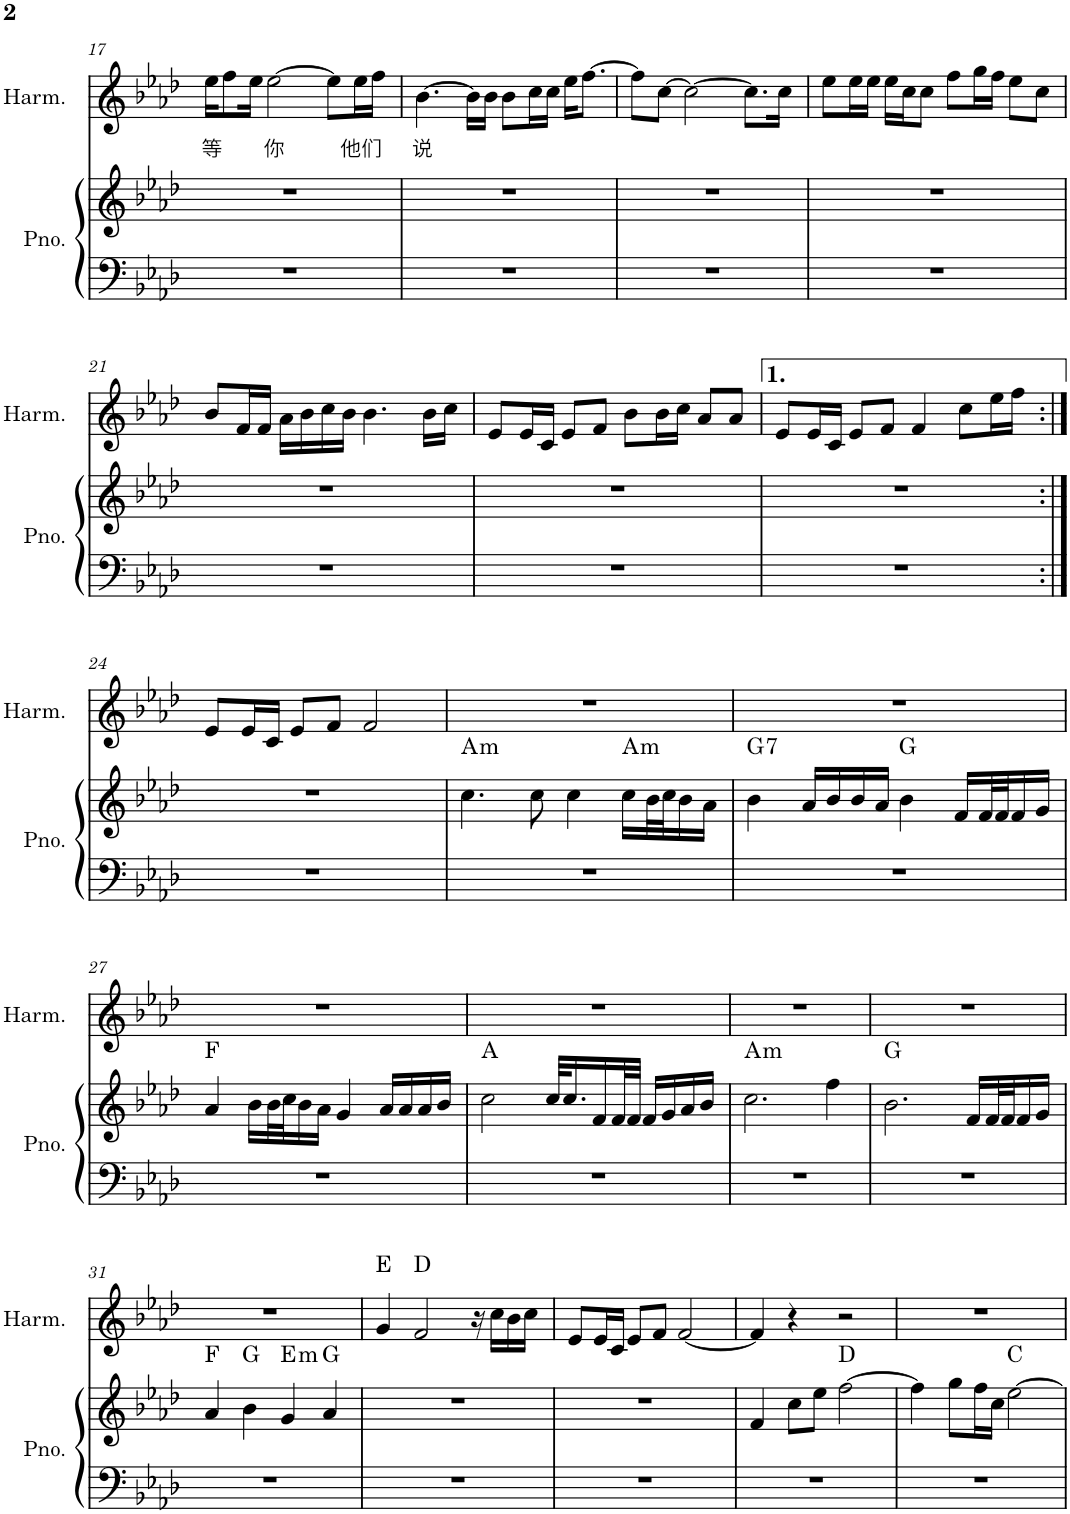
**kern	**kern	**harte	**kern	**text	**harte
*part2	*part2	*part2	*part1	*part1	*part1
*staff3	*staff2	*	*staff1	*staff1	*
*I"Piano	*	*	*I"Harmonica	*	*
*I'Pno.	*	*	*I'Harm.	*	*
!!LO:PB:g=z
*clefF4	*clefG2	*	*clefG2	*	*
*k[b-e-a-d-]	*k[b-e-a-d-]	*	*k[b-e-a-d-]	*	*
*M4/4	*M4/4	*	*M4/4	*	*
=17	=17	=17	=17	=17	=17
!	!	!	!	!LO:LY:b	!
1r	1r	.	16ee-\KL	等	.
.	.	.	8ff\	.	.
.	.	.	16ee-\Jk	.	.
!	!	!	!	!LO:LY:b	!
.	.	.	[2ee-\	你	.
.	.	.	8ee-\L]	.	.
!	!	!	!	!LO:LY:b	!
.	.	.	16ee-\L	他们	.
.	.	.	16ff\JJ	.	.
=18	=18	=18	=18	=18	=18
!	!	!	!	!LO:LY:b	!
1r	1r	.	[4.b-\	说	.
.	.	.	16b-\LL]	.	.
.	.	.	16b-\JJ	.	.
.	.	.	8b-\L	.	.
.	.	.	16cc\L	.	.
.	.	.	16cc\JJ	.	.
.	.	.	16ee-\KL	.	.
.	.	.	[8.ff\J	.	.
=19	=19	=19	=19	=19	=19
1r	1r	.	8ff\L]	.	.
.	.	.	[8cc\J	.	.
.	.	.	2cc\_	.	.
.	.	.	8.cc\L]	.	.
.	.	.	16cc\Jk	.	.
=20	=20	=20	=20	=20	=20
1r	1r	.	8ee-\L	.	.
.	.	.	16ee-\L	.	.
.	.	.	16ee-\JJ	.	.
.	.	.	16ee-\LL	.	.
.	.	.	16cc\J	.	.
.	.	.	8cc\J	.	.
.	.	.	8ff\L	.	.
.	.	.	16gg\L	.	.
.	.	.	16ff\JJ	.	.
.	.	.	8ee-\L	.	.
.	.	.	8cc\J	.	.
!!LO:LB:g=z
=21	=21	=21	=21	=21	=21
1r	1r	.	8b-/L	.	.
.	.	.	16f/L	.	.
.	.	.	16f/JJ	.	.
.	.	.	16a-\LL	.	.
.	.	.	16b-\	.	.
.	.	.	16cc\	.	.
.	.	.	16b-\JJ	.	.
.	.	.	4.b-\	.	.
.	.	.	16b-\LL	.	.
.	.	.	16cc\JJ	.	.
=22	=22	=22	=22	=22	=22
1r	1r	.	8e-/L	.	.
.	.	.	16e-/L	.	.
.	.	.	16c/JJ	.	.
.	.	.	8e-/L	.	.
.	.	.	8f/J	.	.
.	.	.	8b-\L	.	.
.	.	.	16b-\L	.	.
.	.	.	16cc\JJ	.	.
.	.	.	8a-/L	.	.
.	.	.	8a-/J	.	.
=23	=23	=23	=23	=23	=23
1r	1r	.	8e-/L	.	.
.	.	.	16e-/L	.	.
.	.	.	16c/JJ	.	.
.	.	.	8e-/L	.	.
.	.	.	8f/J	.	.
.	.	.	4f/	.	.
.	.	.	8cc\L	.	.
.	.	.	16ee-\L	.	.
.	.	.	16ff\JJ	.	.
!!LO:LB:g=z
=24:|!	=24:|!	=24:|!	=24:|!	=24:|!	=24:|!
1r	1r	.	8e-/L	.	.
.	.	.	16e-/L	.	.
.	.	.	16c/JJ	.	.
.	.	.	8e-/L	.	.
.	.	.	8f/J	.	.
.	.	.	2f/	.	.
=25	=25	=25	=25	=25	=25
!	!	!LO:H:kt=m	!	!	!
1r	4.cc\	A:min	1r	.	.
.	8cc\	.	.	.	.
.	4cc\	.	.	.	.
!	!	!LO:H:kt=m	!	!	!
.	16cc\LL	A:min	.	.	.
.	32b-\L	.	.	.	.
.	32cc\J	.	.	.	.
.	16b-\	.	.	.	.
.	16a-\JJ	.	.	.	.
=26	=26	=26	=26	=26	=26
!	!	!LO:H:kt=7	!	!	!
1r	4b-\	G:7	1r	.	.
.	16a-/LL	.	.	.	.
.	16b-/	.	.	.	.
.	16b-/	.	.	.	.
.	16a-/JJ	.	.	.	.
.	4b-\	G:maj	.	.	.
.	16f/LL	.	.	.	.
.	32f/L	.	.	.	.
.	32f/J	.	.	.	.
.	16f/	.	.	.	.
.	16g/JJ	.	.	.	.
!!LO:LB:g=z
=27	=27	=27	=27	=27	=27
1r	4a-/	F:maj	1r	.	.
.	16b-\LL	.	.	.	.
.	32b-\L	.	.	.	.
.	32cc\J	.	.	.	.
.	16b-\	.	.	.	.
.	16a-\JJ	.	.	.	.
.	4g/	.	.	.	.
.	16a-/LL	.	.	.	.
.	16a-/	.	.	.	.
.	16a-/	.	.	.	.
.	16b-/JJ	.	.	.	.
=28	=28	=28	=28	=28	=28
1r	2cc\	A:maj	1r	.	.
.	32cc/KLL	.	.	.	.
.	16.cc/	.	.	.	.
.	16f/	.	.	.	.
.	32f/L	.	.	.	.
.	32f/JJJ	.	.	.	.
.	16f/LL	.	.	.	.
.	16g/	.	.	.	.
.	16a-/	.	.	.	.
.	16b-/JJ	.	.	.	.
=29	=29	=29	=29	=29	=29
!	!	!LO:H:kt=m	!	!	!
1r	2.cc\	A:min	1r	.	.
.	4ff\	.	.	.	.
=30	=30	=30	=30	=30	=30
1r	2.b-\	G:maj	1r	.	.
.	16f/LL	.	.	.	.
.	32f/L	.	.	.	.
.	32f/J	.	.	.	.
.	16f/	.	.	.	.
.	16g/JJ	.	.	.	.
!!LO:LB:g=z
=31	=31	=31	=31	=31	=31
1r	4a-/	F:maj	1r	.	.
.	4b-\	G:maj	.	.	.
!	!	!LO:H:kt=m	!	!	!
.	4g/	E:min	.	.	.
.	4a-/	G:maj	.	.	.
=32	=32	=32	=32	=32	=32
1r	1r	.	4g/	.	E:maj
.	.	.	2f/	.	D:maj
.	.	.	16r	.	.
.	.	.	16cc\LL	.	.
.	.	.	16b-\	.	.
.	.	.	16cc\JJ	.	.
=33	=33	=33	=33	=33	=33
1r	1r	.	8e-/L	.	.
.	.	.	16e-/L	.	.
.	.	.	16c/JJ	.	.
.	.	.	8e-/L	.	.
.	.	.	8f/J	.	.
.	.	.	[2f/	.	.
=34	=34	=34	=34	=34	=34
1r	4f/	.	4f/]	.	.
.	8cc\L	.	4r	.	.
.	8ee-\J	.	.	.	.
.	[2ff\	D:maj	2r	.	.
=35	=35	=35	=35	=35	=35
1r	4ff\]	.	1r	.	.
.	8gg\L	.	.	.	.
.	16ff\L	.	.	.	.
.	16cc\JJ	.	.	.	.
.	[2ee-\	C:maj	.	.	.
=	=	=	=	=	=
*-	*-	*-	*-	*-	*-
